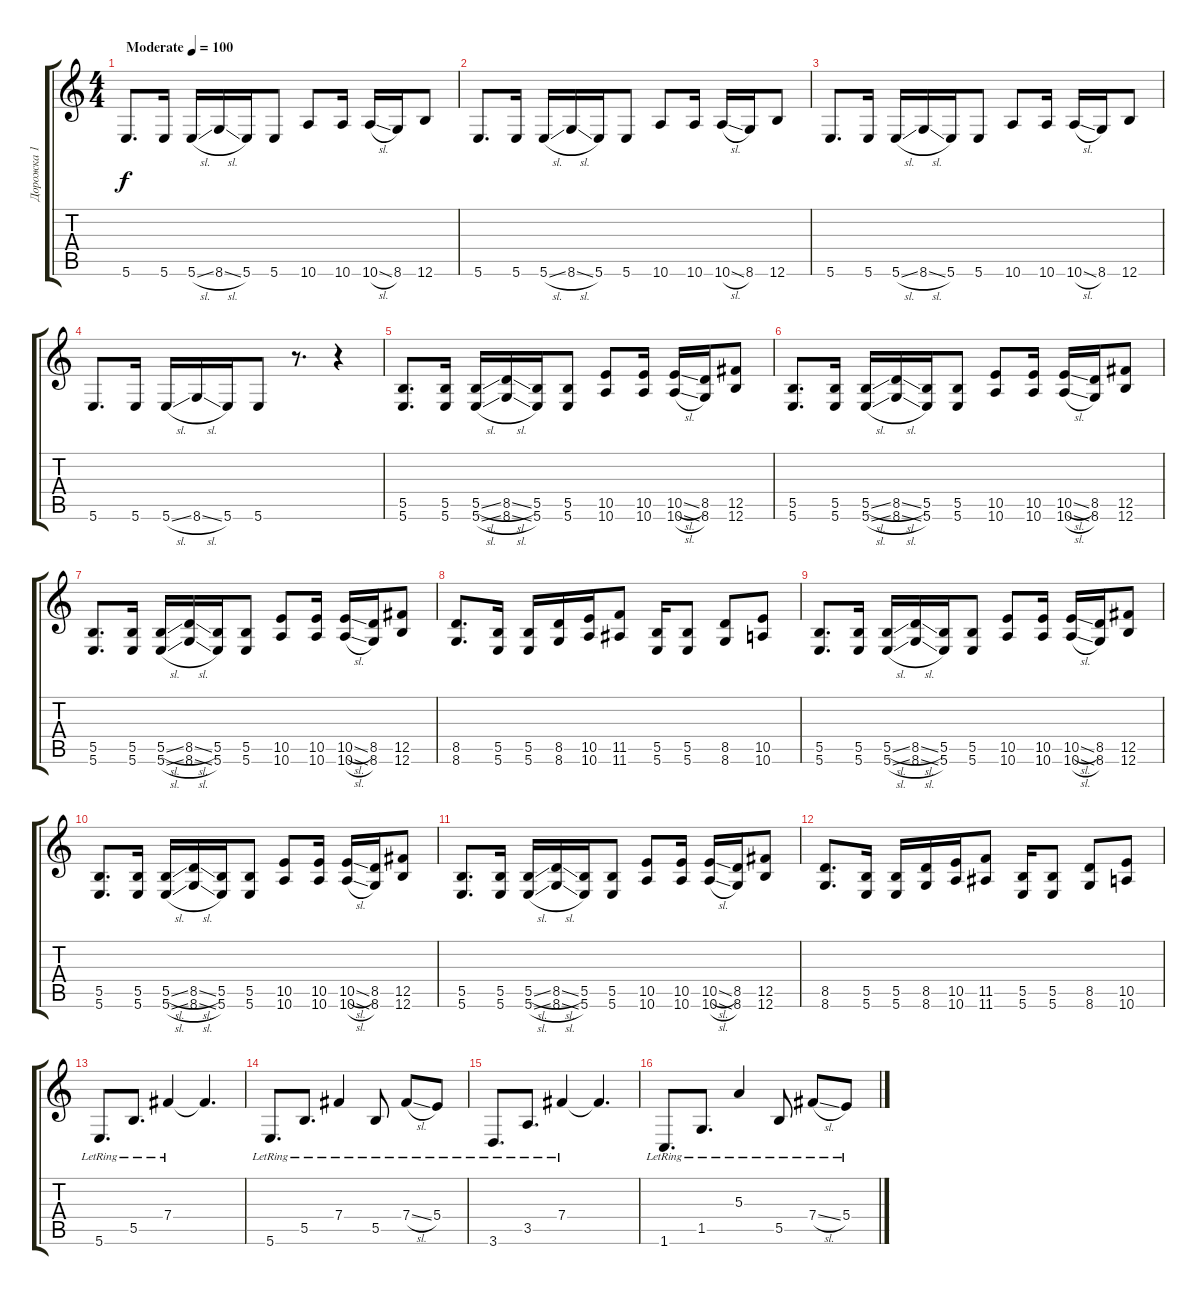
\track ("Дорожка 1" "Дорожка 1") {instrument overdrivenguitar}
\staff {score tabs}
\tuning (Db4 Ab3 E3 B2 Gb2 B1) {hide}
\ts (4 4)
\tempo (100 "Moderate")
\clef g2
\ks c
5.6.8{d dy f instrument overdrivenguitar} 5.6.16 5.6{sl}.16 8.6{sl}.16 5.6.16 5.6.8 10.6.8 10.6.16 10.6{sl}.16 8.6.16 12.6.8 |
5.6.8{d} 5.6.16 5.6{sl}.16 8.6{sl}.16 5.6.16 5.6.8 10.6.8 10.6.16 10.6{sl}.16 8.6.16 12.6.8 |
5.6.8{d} 5.6.16 5.6{sl}.16 8.6{sl}.16 5.6.16 5.6.8 10.6.8 10.6.16 10.6{sl}.16 8.6.16 12.6.8 |
5.6.8{d} 5.6.16 5.6{sl}.16 8.6{sl}.16 5.6.16 5.6.8 r.8{d} r.4 |
(5.5 5.6).8{d} (5.5 5.6).16 (5.5{sl} 5.6{sl}).16 (8.5{sl} 8.6{sl}).16 (5.5 5.6).16 (5.5 5.6).8 (10.5 10.6).8 (10.5 10.6).16 (10.5{sl} 10.6{sl}).16 (8.5 8.6).16 (12.5 12.6).8 |
(5.5 5.6).8{d} (5.5 5.6).16 (5.5{sl} 5.6{sl}).16 (8.5{sl} 8.6{sl}).16 (5.5 5.6).16 (5.5 5.6).8 (10.5 10.6).8 (10.5 10.6).16 (10.5{sl} 10.6{sl}).16 (8.5 8.6).16 (12.5 12.6).8 |
(5.5 5.6).8{d} (5.5 5.6).16 (5.5{sl} 5.6{sl}).16 (8.5{sl} 8.6{sl}).16 (5.5 5.6).16 (5.5 5.6).8 (10.5 10.6).8 (10.5 10.6).16 (10.5{sl} 10.6{sl}).16 (8.5 8.6).16 (12.5 12.6).8 |
(8.5 8.6).8{d} (5.5 5.6).16 (5.5 5.6).16 (8.5 8.6).16 (10.5 10.6).16 (11.5 11.6).8 (5.5 5.6).16 (5.5 5.6).8 (8.5 8.6).8 (10.5 10.6).8 |
(5.5 5.6).8{d} (5.5 5.6).16 (5.5{sl} 5.6{sl}).16 (8.5{sl} 8.6{sl}).16 (5.5 5.6).16 (5.5 5.6).8 (10.5 10.6).8 (10.5 10.6).16 (10.5{sl} 10.6{sl}).16 (8.5 8.6).16 (12.5 12.6).8 |
(5.5 5.6).8{d} (5.5 5.6).16 (5.5{sl} 5.6{sl}).16 (8.5{sl} 8.6{sl}).16 (5.5 5.6).16 (5.5 5.6).8 (10.5 10.6).8 (10.5 10.6).16 (10.5{sl} 10.6{sl}).16 (8.5 8.6).16 (12.5 12.6).8 |
(5.5 5.6).8{d} (5.5 5.6).16 (5.5{sl} 5.6{sl}).16 (8.5{sl} 8.6{sl}).16 (5.5 5.6).16 (5.5 5.6).8 (10.5 10.6).8 (10.5 10.6).16 (10.5{sl} 10.6{sl}).16 (8.5 8.6).16 (12.5 12.6).8 |
(8.5 8.6).8{d} (5.5 5.6).16 (5.5 5.6).16 (8.5 8.6).16 (10.5 10.6).16 (11.5 11.6).8 (5.5 5.6).16 (5.5 5.6).8 (8.5 8.6).8 (10.5 10.6).8 |
5.6{lr}.8{d instrument electricguitarclean} 5.5{lr}.8{d} 7.4{lr}.4 7.4{t}.4{d} |
5.6{lr}.8{d} 5.5{lr}.8{d} 7.4{lr}.4 5.5{lr}.8 7.4{sl lr}.8 5.4{lr}.8 |
3.6{lr}.8{d} 3.5{lr}.8{d} 7.4{lr}.4 7.4{t}.4{d} |
1.6{lr}.8{d} 1.5{lr}.8{d} 5.3{lr}.4 5.5{lr}.8 7.4{sl lr}.8 5.4{lr}.8
